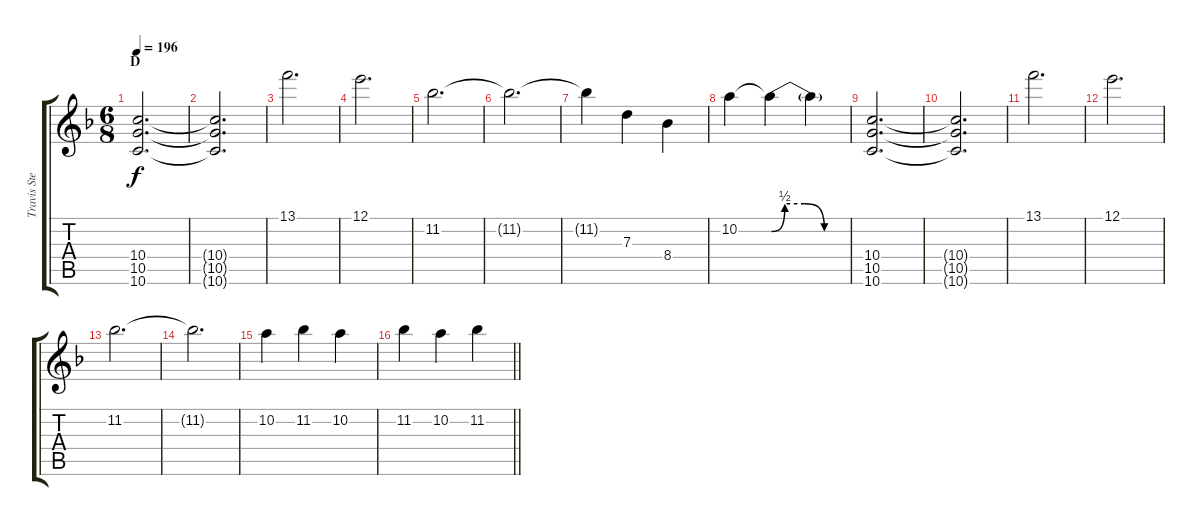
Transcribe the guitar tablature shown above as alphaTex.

\track ("Travis Stever - Guitar" "Travis Ste") {instrument distortionguitar}
\staff {score tabs}
\tuning (E4 B3 G3 D3 A2 D2) {hide}
\ts (6 8)
\section ("" "D")
\tempo 196
\clef g2
\ks f
(10.4 10.5 10.6).2{d dy f} |
(10.4{t} 10.5{t} 10.6{t}).2{d} |
13.1.2{d} |
12.1.2{d} |
11.2.2{d} |
11.2{t}.2{d} |
11.2{t}.4 7.3.4 8.4.4 |
10.2.4 10.2{be (custom 0 0 10 2 25 2 40 0 60 0) t}.4 10.2{t}.4 |
(10.4 10.5 10.6).2{d} |
(10.4{t} 10.5{t} 10.6{t}).2{d} |
13.1.2{d} |
12.1.2{d} |
11.2.2{d} |
11.2{t}.2{d} |
10.2.4 11.2.4 10.2.4 |
\barLineRight lightlight
11.2.4 10.2.4 11.2.4
